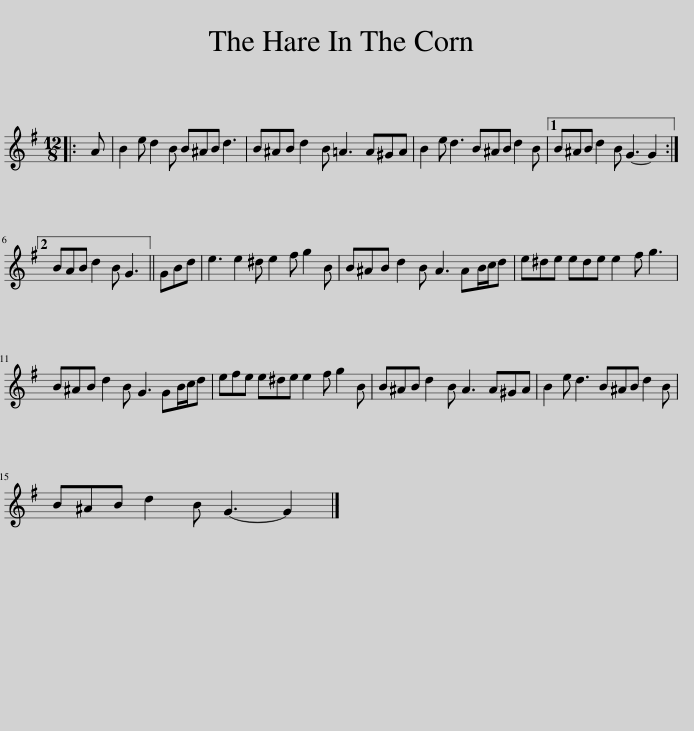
X:1
L:1/8
M:12/8
I:linebreak $
K:G
V:1 treble
V:1
|: A | B2 e d2 B B^AB d3 | B^AB d2 B =A3 A^GA | B2 e d3 B^AB d2 B |1 B^AB d2 B G3- G2 :|2$ %5
 BAB d2 B G3 || GBd | e3 e2 ^d e2 f g2 B | B^AB d2 B A3 AB/c/d | e^de ede e2 f g3 |$ %10
 B^AB d2 B G3 GB/c/d | efe e^de e2 f g2 B | B^AB d2 B A3 A^GA | B2 e d3 B^AB d2 B |$ B^AB d2 B G3- G2 |] %15
